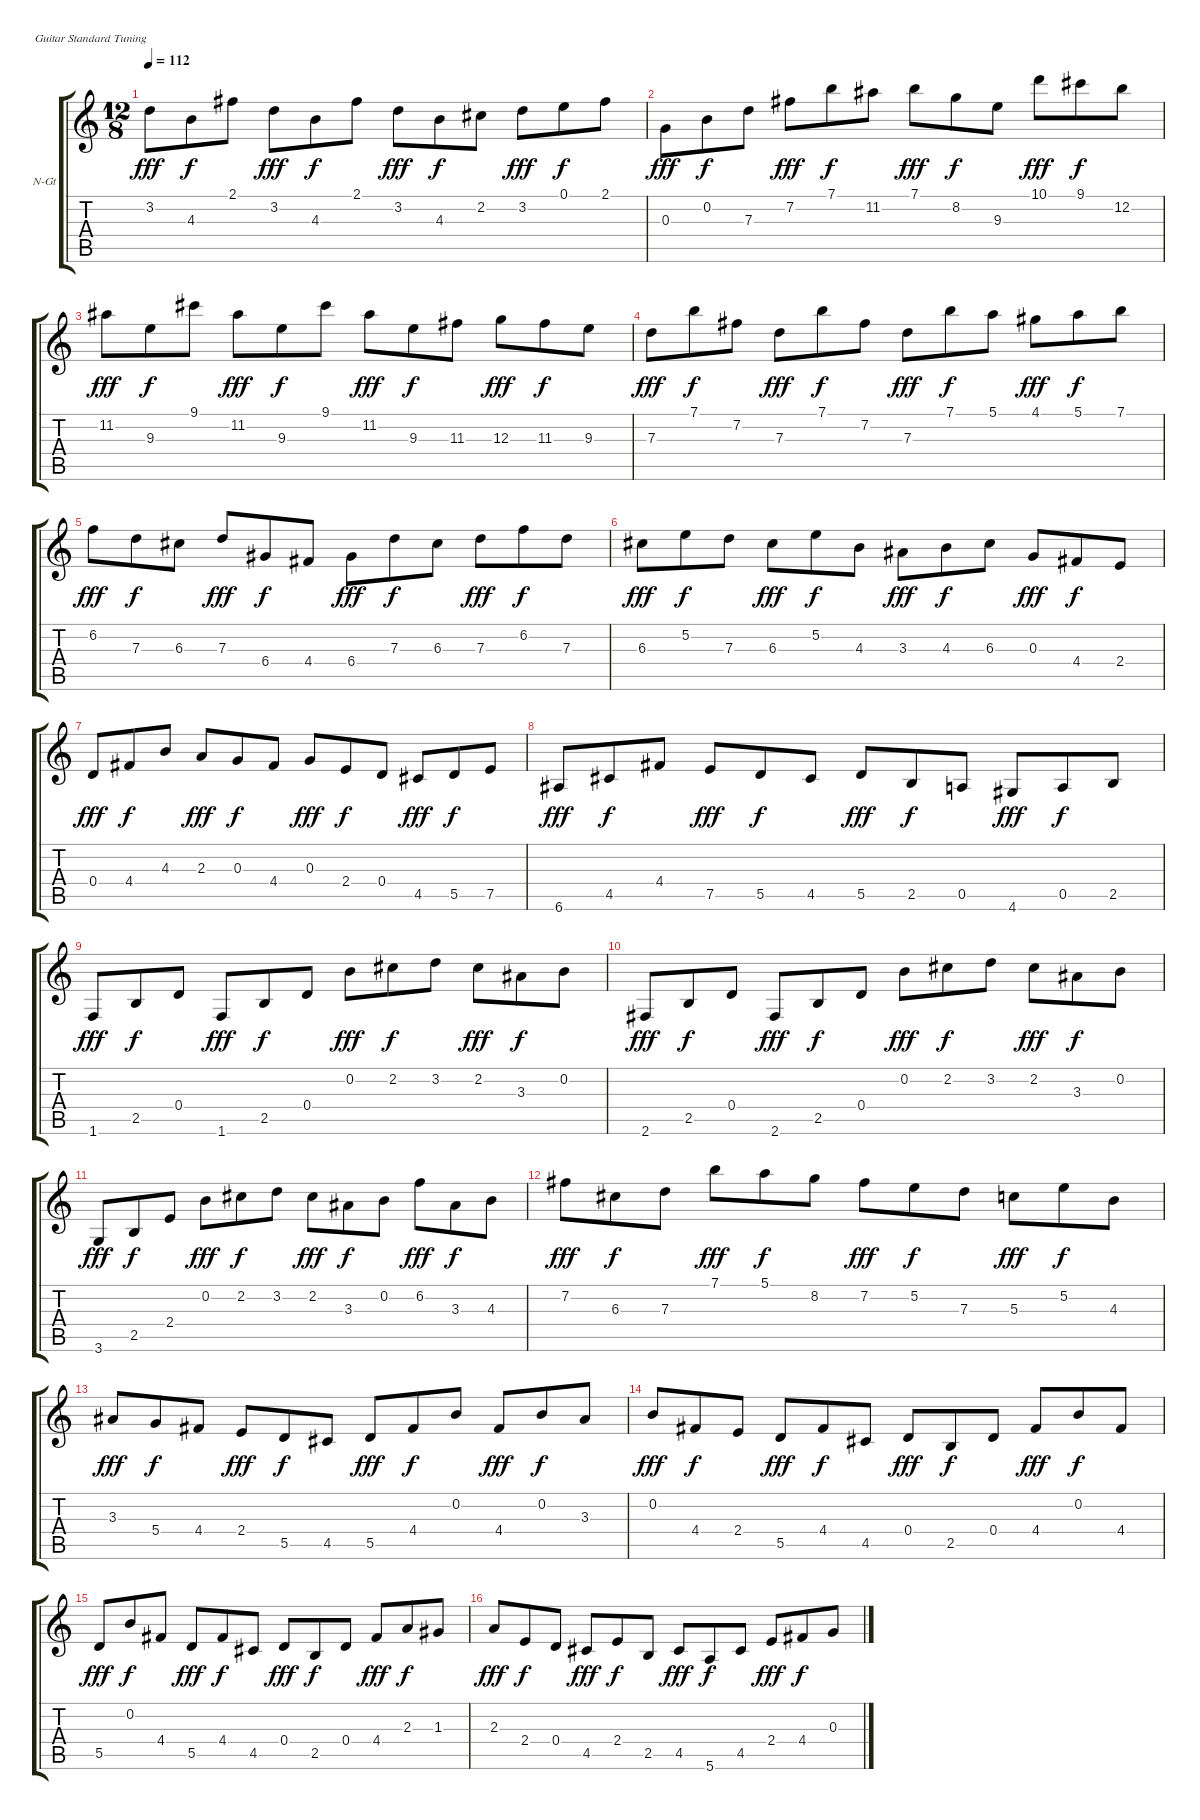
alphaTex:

\bracketExtendMode groupsimilarinstruments
\firstSystemTrackNameOrientation horizontal
\otherSystemsTrackNameOrientation horizontal
\track ("BWV 1012  Preludio" "N-Gt") {instrument acousticguitarnylon}
\staff {score tabs}
\tuning (E4 B3 G3 D3 A2 E2)
\ts (12 8)
\tempo 112
\clef g2
\ks c
3.2.8{dy fff} 4.3.8{dy f} 2.1.8 3.2.8{dy fff} 4.3.8{dy f} 2.1.8 3.2.8{dy fff} 4.3.8{dy f} 2.2.8 3.2.8{dy fff} 0.1.8{dy f} 2.1.8 |
0.3.8{dy fff} 0.2.8{dy f} 7.3.8 7.2.8{dy fff} 7.1.8{dy f} 11.2.8 7.1.8{dy fff} 8.2.8{dy f} 9.3.8 10.1.8{dy fff} 9.1.8{dy f} 12.2.8 |
11.2.8{dy fff} 9.3.8{dy f} 9.1.8 11.2.8{dy fff} 9.3.8{dy f} 9.1.8 11.2.8{dy fff} 9.3.8{dy f} 11.3.8 12.3.8{dy fff} 11.3.8{dy f} 9.3.8 |
7.3.8{dy fff} 7.1.8{dy f} 7.2.8 7.3.8{dy fff} 7.1.8{dy f} 7.2.8 7.3.8{dy fff} 7.1.8{dy f} 5.1.8 4.1.8{dy fff} 5.1.8{dy f} 7.1.8 |
6.2.8{dy fff} 7.3.8{dy f} 6.3.8 7.3.8{dy fff} 6.4.8{dy f} 4.4.8 6.4.8{dy fff} 7.3.8{dy f} 6.3.8 7.3.8{dy fff} 6.2.8{dy f} 7.3.8 |
6.3.8{dy fff} 5.2.8{dy f} 7.3.8 6.3.8{dy fff} 5.2.8{dy f} 4.3.8 3.3.8{dy fff} 4.3.8{dy f} 6.3.8 0.3.8{dy fff} 4.4.8{dy f} 2.4.8 |
0.4.8{dy fff} 4.4.8{dy f} 4.3.8 2.3.8{dy fff} 0.3.8{dy f} 4.4.8 0.3.8{dy fff} 2.4.8{dy f} 0.4.8 4.5.8{dy fff} 5.5.8{dy f} 7.5.8 |
6.6.8{dy fff} 4.5.8{dy f} 4.4.8 7.5.8{dy fff} 5.5.8{dy f} 4.5.8 5.5.8{dy fff} 2.5.8{dy f} 0.5.8 4.6.8{dy fff} 0.5.8{dy f} 2.5.8 |
1.6.8{dy fff} 2.5.8{dy f} 0.4.8 1.6.8{dy fff} 2.5.8{dy f} 0.4.8 0.2.8{dy fff} 2.2.8{dy f} 3.2.8 2.2.8{dy fff} 3.3.8{dy f} 0.2.8 |
2.6.8{dy fff} 2.5.8{dy f} 0.4.8 2.6.8{dy fff} 2.5.8{dy f} 0.4.8 0.2.8{dy fff} 2.2.8{dy f} 3.2.8 2.2.8{dy fff} 3.3.8{dy f} 0.2.8 |
3.6.8{dy fff} 2.5.8{dy f} 2.4.8 0.2.8{dy fff} 2.2.8{dy f} 3.2.8 2.2.8{dy fff} 3.3.8{dy f} 0.2.8 6.2.8{dy fff} 3.3.8{dy f} 4.3.8 |
7.2.8{dy fff} 6.3.8{dy f} 7.3.8 7.1.8{dy fff} 5.1.8{dy f} 8.2.8 7.2.8{dy fff} 5.2.8{dy f} 7.3.8 5.3.8{dy fff} 5.2.8{dy f} 4.3.8 |
3.3.8{dy fff} 5.4.8{dy f} 4.4.8 2.4.8{dy fff} 5.5.8{dy f} 4.5.8 5.5.8{dy fff} 4.4.8{dy f} 0.2.8 4.4.8{dy fff} 0.2.8{dy f} 3.3.8 |
0.2.8{dy fff} 4.4.8{dy f} 2.4.8 5.5.8{dy fff} 4.4.8{dy f} 4.5.8 0.4.8{dy fff} 2.5.8{dy f} 0.4.8 4.4.8{dy fff} 0.2.8{dy f} 4.4.8 |
5.5.8{dy fff} 0.2.8{dy f} 4.4.8 5.5.8{dy fff} 4.4.8{dy f} 4.5.8 0.4.8{dy fff} 2.5.8{dy f} 0.4.8 4.4.8{dy fff} 2.3.8{dy f} 1.3.8 |
2.3.8{dy fff} 2.4.8{dy f} 0.4.8 4.5.8{dy fff} 2.4.8{dy f} 2.5.8 4.5.8{dy fff} 5.6.8{dy f} 4.5.8 2.4.8{dy fff} 4.4.8{dy f} 0.3.8
